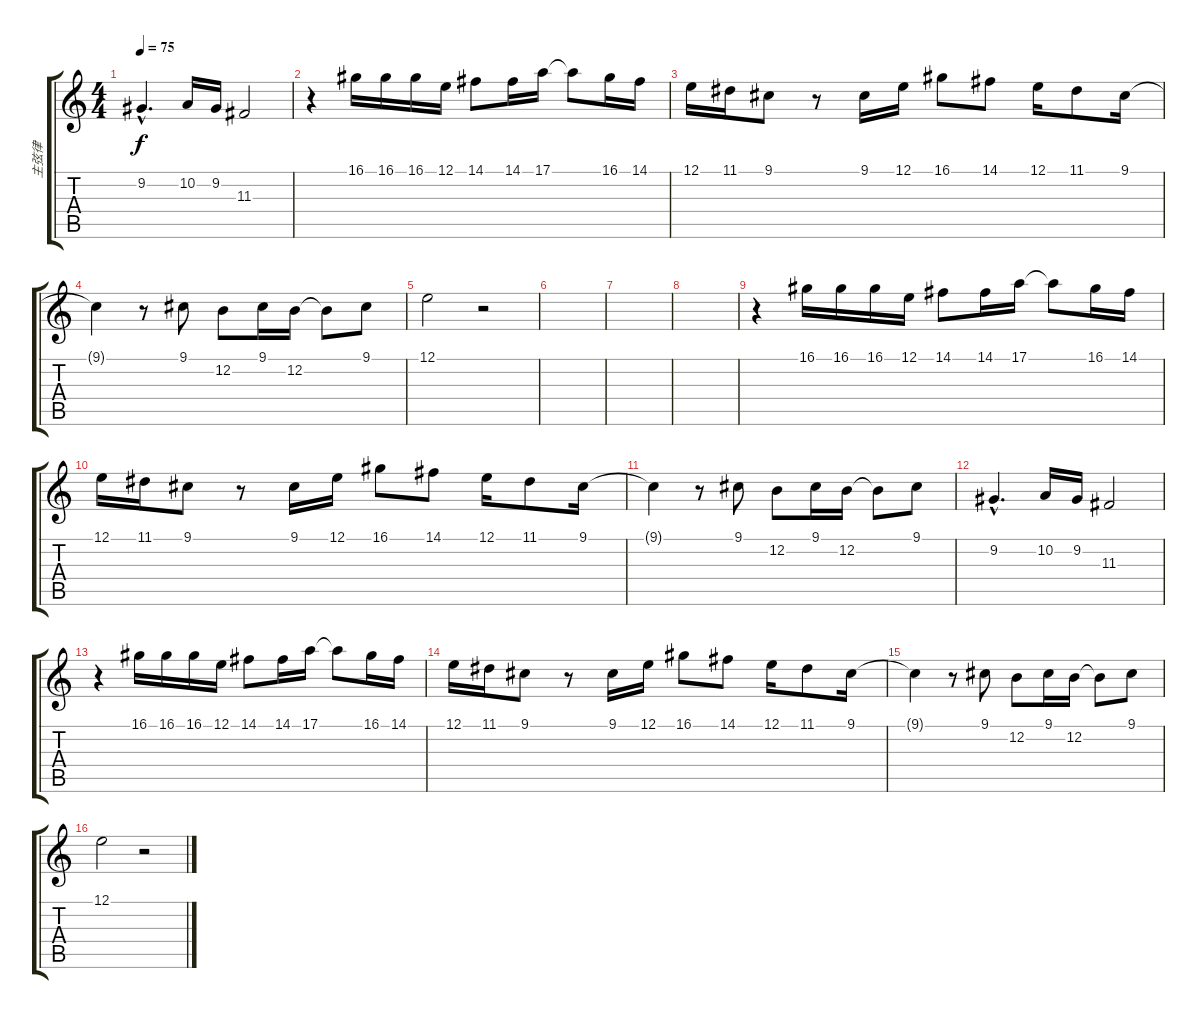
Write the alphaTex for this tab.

\track ("主弦律" "主弦律") {instrument flute}
\staff {score tabs}
\tuning (E4 B3 G3 D3 A2 E2) {hide}
\ts (4 4)
\tempo 75
\clef g2
\ks c
9.2{hac}.4{d dy f} 10.2.16 9.2.16 11.3.2 |
r.4 16.1.16 16.1.16 16.1.16 12.1.16 14.1.8 14.1.16 17.1.16 17.1{t}.8 16.1.16 14.1.16 |
12.1.16 11.1.16 9.1.8 r.8 9.1.16 12.1.16 16.1.8 14.1.8 12.1.16 11.1.8 9.1.16 |
9.1{t}.4 r.8 9.1.8 12.2.8 9.1.16 12.2.16 12.2{t}.8 9.1.8 |
12.1.2 r.2 |
|
|
|
r.4 16.1.16 16.1.16 16.1.16 12.1.16 14.1.8 14.1.16 17.1.16 17.1{t}.8 16.1.16 14.1.16 |
12.1.16 11.1.16 9.1.8 r.8 9.1.16 12.1.16 16.1.8 14.1.8 12.1.16 11.1.8 9.1.16 |
9.1{t}.4 r.8 9.1.8 12.2.8 9.1.16 12.2.16 12.2{t}.8 9.1.8 |
9.2{hac}.4{d} 10.2.16 9.2.16 11.3.2 |
r.4 16.1.16 16.1.16 16.1.16 12.1.16 14.1.8 14.1.16 17.1.16 17.1{t}.8 16.1.16 14.1.16 |
12.1.16 11.1.16 9.1.8 r.8 9.1.16 12.1.16 16.1.8 14.1.8 12.1.16 11.1.8 9.1.16 |
9.1{t}.4 r.8 9.1.8 12.2.8 9.1.16 12.2.16 12.2{t}.8 9.1.8 |
12.1.2 r.2
